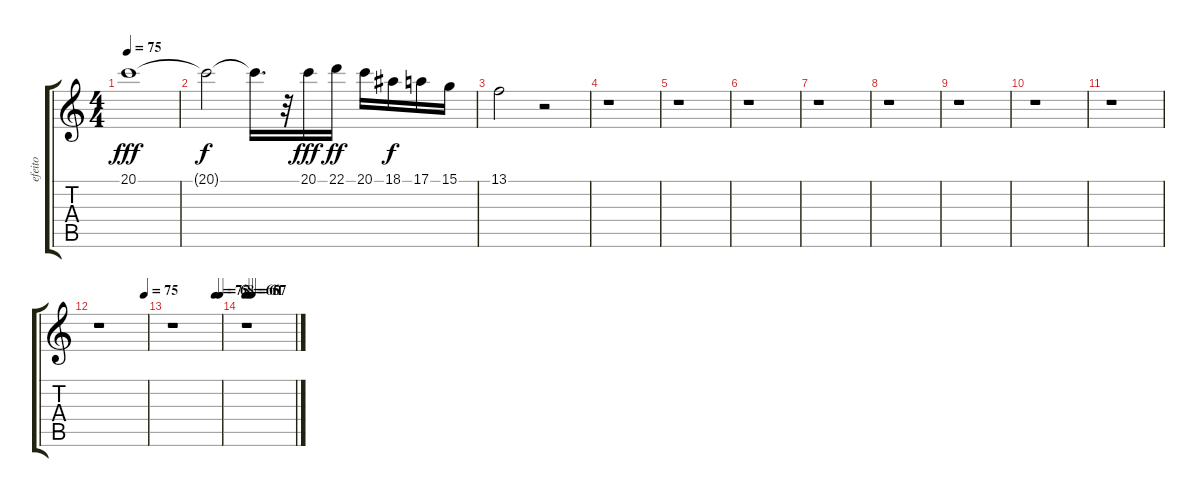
\track ("efeito" "efeito") {instrument frenchhorn}
\staff {score tabs}
\tuning (E4 B3 G3 D3 A2 E2) {hide}
\ts (4 4)
\tempo 75
\clef g2
\ks c
20.1.1{dy fff volume 14} |
20.1{t}.2{dy f} 20.1{t}.16{d} r.32 20.1.16{dy fff} 22.1.16{dy ff} 20.1.16 18.1.16{dy f} 17.1.16 15.1.16 |
13.1.2 r.2 |
r.1 |
r.1 |
r.1 |
r.1 |
r.1 |
r.1 |
r.1 |
r.1 |
\tempo (75 0.9479166666666666)
r.1 |
\tempo (75 0.8854166666666666)
\tempo (68 0.9791666666666666)
r.1 |
\tempo 66
\tempo (61 0.07291666666666667)
\tempo (57 0.13541666666666666)
r.1
